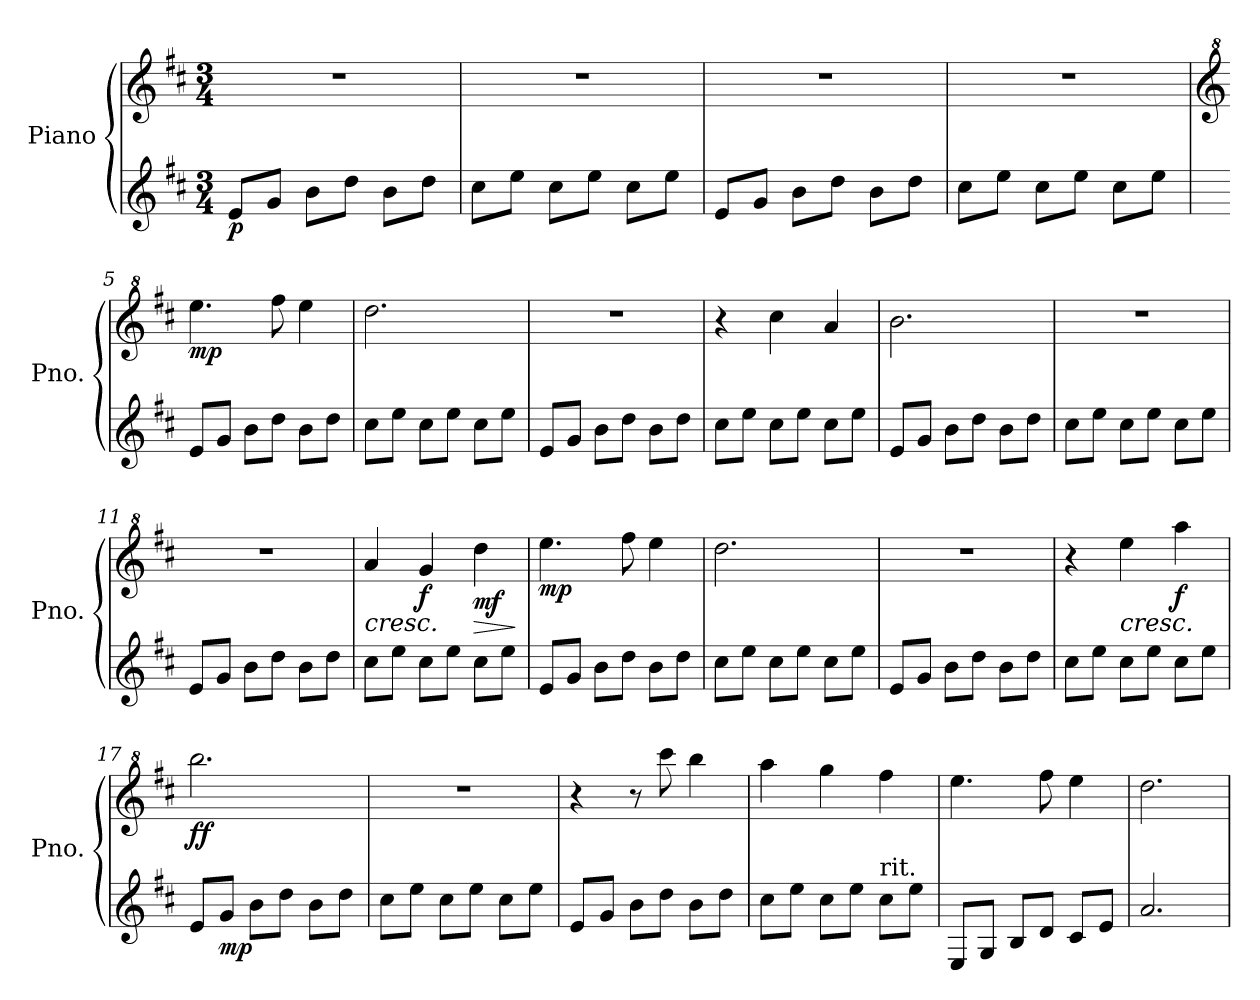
**kern	**kern	**dynam
*part1	*part1	*part1
*staff2	*staff1	*staff1/2
*I"Piano	*	*
*I'Pno.	*	*
*clefG2	*clefG2	*
*k[f#c#]	*k[f#c#]	*
*M3/4	*M3/4	*
*MM185	*MM185	*
=1	=1	=1
!	!	!LO:DY:b=2
8e/L	2.r	p
8g/J	.	.
8b\L	.	.
8dd\J	.	.
8b\L	.	.
8dd\J	.	.
=2	=2	=2
8cc#\L	2.r	.
8ee\J	.	.
8cc#\L	.	.
8ee\J	.	.
8cc#\L	.	.
8ee\J	.	.
=3	=3	=3
8e/L	2.r	.
8g/J	.	.
8b\L	.	.
8dd\J	.	.
8b\L	.	.
8dd\J	.	.
=4	=4	=4
8cc#\L	2.r	.
8ee\J	.	.
8cc#\L	.	.
8ee\J	.	.
8cc#\L	.	.
8ee\J	.	.
=5	=5	=5
*	*clefG^2	*
!	!	!LO:DY:b
8e/L	4.eee\	mp
8g/J	.	.
8b\L	.	.
8dd\J	8fff#\	.
8b\L	4eee\	.
8dd\J	.	.
=6	=6	=6
8cc#\L	2.ddd\	.
8ee\J	.	.
8cc#\L	.	.
8ee\J	.	.
8cc#\L	.	.
8ee\J	.	.
!!LO:LB:g=z
=7	=7	=7
8e/L	2.r	.
8g/J	.	.
8b\L	.	.
8dd\J	.	.
8b\L	.	.
8dd\J	.	.
=8	=8	=8
8cc#\L	4r	.
8ee\J	.	.
8cc#\L	4ccc#\	.
8ee\J	.	.
8cc#\L	4aa/	.
8ee\J	.	.
=9	=9	=9
8e/L	2.bb\	.
8g/J	.	.
8b\L	.	.
8dd\J	.	.
8b\L	.	.
8dd\J	.	.
=10	=10	=10
8cc#\L	2.r	.
8ee\J	.	.
8cc#\L	.	.
8ee\J	.	.
8cc#\L	.	.
8ee\J	.	.
=11	=11	=11
8e/L	2.r	.
8g/J	.	.
8b\L	.	.
8dd\J	.	.
8b\L	.	.
8dd\J	.	.
=12	=12	=12
!	!	!LO:HP:b
8cc#\L	4aa/	<
8ee\J	.	.
!	!	!LO:DY:b
8cc#\L	4gg/	f
8ee\J	.	.
!	!	!LO:HP:n=1:b
!	!	!LO:DY:n=1:b
8cc#\L	4ddd\	[ > mf
8ee\J	.	.
.	.	]
!!LO:LB:g=z
=13	=13	=13
!	!	!LO:DY:b
8e/L	4.eee\	mp
8g/J	.	.
8b\L	.	.
8dd\J	8fff#\	.
8b\L	4eee\	.
8dd\J	.	.
=14	=14	=14
8cc#\L	2.ddd\	.
8ee\J	.	.
8cc#\L	.	.
8ee\J	.	.
8cc#\L	.	.
8ee\J	.	.
=15	=15	=15
8e/L	2.r	.
8g/J	.	.
8b\L	.	.
8dd\J	.	.
8b\L	.	.
8dd\J	.	.
=16	=16	=16
8cc#\L	4r	.
8ee\J	.	.
!	!	!LO:HP:b
8cc#\L	4eee\	<
8ee\J	.	.
!	!	!LO:DY:b
8cc#\L	4aaa\	f
8ee\J	.	.
.	.	[
=17	=17	=17
!	!	!LO:DY:b
8e/L	2.bbb\	ff
!	!	!LO:DY:b=2
8g/J	.	mp
8b\L	.	.
8dd\J	.	.
8b\L	.	.
8dd\J	.	.
=18	=18	=18
8cc#\L	2.r	.
8ee\J	.	.
8cc#\L	.	.
8ee\J	.	.
8cc#\L	.	.
8ee\J	.	.
!!LO:LB:g=z
=19	=19	=19
8e/L	4r	.
8g/J	.	.
8b\L	8r	.
8dd\J	8cccc#\	.
8b\L	4bbb\	.
8dd\J	.	.
=20	=20	=20
8cc#\L	4aaa\	.
8ee\J	.	.
8cc#\L	4ggg\	.
8ee\J	.	.
!LO:TX:a:t=rit.	!	!
8cc#\L	4fff#\	.
8ee\J	.	.
=21	=21	=21
*	*MM180	*
8E/L	4.eee\	.
8G/J	.	.
8B/L	.	.
8d/J	8fff#\	.
8c#/L	4eee\	.
8e/J	.	.
=22	=22	=22
2.a/	2.ddd\	.
=	=	=
*-	*-	*-
